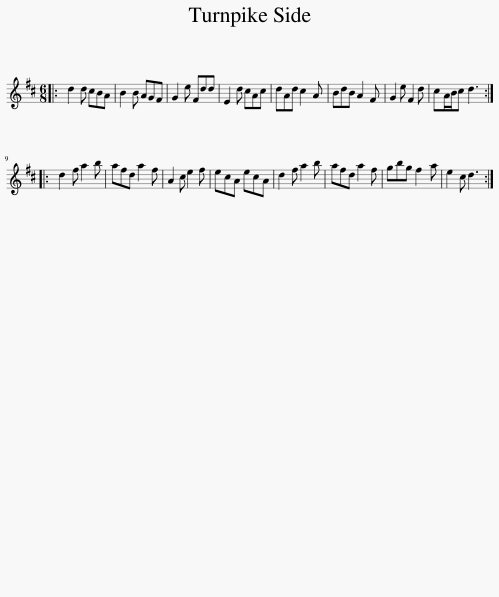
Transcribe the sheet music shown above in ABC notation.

X:1
L:1/8
M:6/8
I:linebreak $
K:D
V:1 treble
V:1
|: d2 d cBA | B2 B AGF | G2 e Fdd | E2 d cAc | dAd c2 A | %5
 BdB A2 F | G2 e F2 d | cA/B/c d3 ::$ d2 f a2 b | afd a2 f | %10
 A2 c e2 f | ecA ecA | d2 f a2 b | afd a2 f | gbg f2 a | %15
 e2 c d3 :| %16
